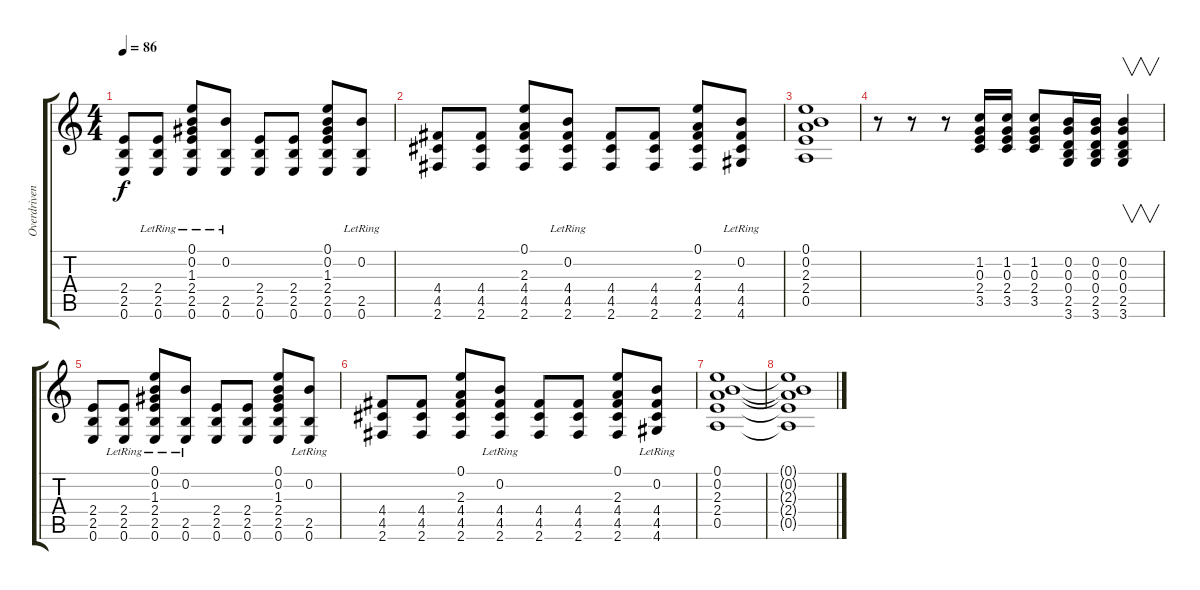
\track ("Overdriven guitar" "Overdriven") {instrument overdrivenguitar}
\staff {score tabs}
\tuning (E4 B3 G3 D3 A2 E2) {hide}
\ts (4 4)
\tempo 86
\clef g2
\ks c
(2.4 2.5 0.6).8{dy f} (2.4 2.5{lr} 0.6{lr}).8 (0.1{lr} 0.2 1.3 2.4 2.5 0.6).8 (0.2{lr} 2.5 0.6).8 (2.4 2.5 0.6).8 (2.4 2.5 0.6).8 (0.1 0.2 1.3 2.4 2.5 0.6).8 (0.2{lr} 2.5 0.6).8 |
(4.4 4.5 2.6).8 (4.4 4.5 2.6).8 (0.1 2.3 4.4 4.5 2.6).8 (0.2{lr} 4.4 4.5 2.6).8 (4.4 4.5 2.6).8 (4.4 4.5 2.6).8 (0.1 2.3 4.4 4.5 2.6).8 (0.2{lr} 4.4 4.5 4.6).8 |
(0.1 0.2 2.3 2.4 0.5).1 |
r.8 r.8 r.8 (1.2 0.3 2.4 3.5).16 (1.2 0.3 2.4 3.5).16 (1.2 0.3 2.4 3.5).8 (0.2 0.3 0.4 2.5 3.6).16 (0.2 0.3 0.4 2.5 3.6).16 (0.2 0.3 0.4 2.5 3.6).4{v} |
(2.4 2.5 0.6).8 (2.4 2.5{lr} 0.6{lr}).8 (0.1{lr} 0.2 1.3 2.4 2.5 0.6).8 (0.2{lr} 2.5 0.6).8 (2.4 2.5 0.6).8 (2.4 2.5 0.6).8 (0.1 0.2 1.3 2.4 2.5 0.6).8 (0.2{lr} 2.5 0.6).8 |
(4.4 4.5 2.6).8 (4.4 4.5 2.6).8 (0.1 2.3 4.4 4.5 2.6).8 (0.2{lr} 4.4 4.5 2.6).8 (4.4 4.5 2.6).8 (4.4 4.5 2.6).8 (0.1 2.3 4.4 4.5 2.6).8 (0.2{lr} 4.4 4.5 4.6).8 |
(0.1 0.2 2.3 2.4 0.5).1 |
(0.1{t} 0.2{t} 2.3{t} 2.4{t} 0.5{t}).1
